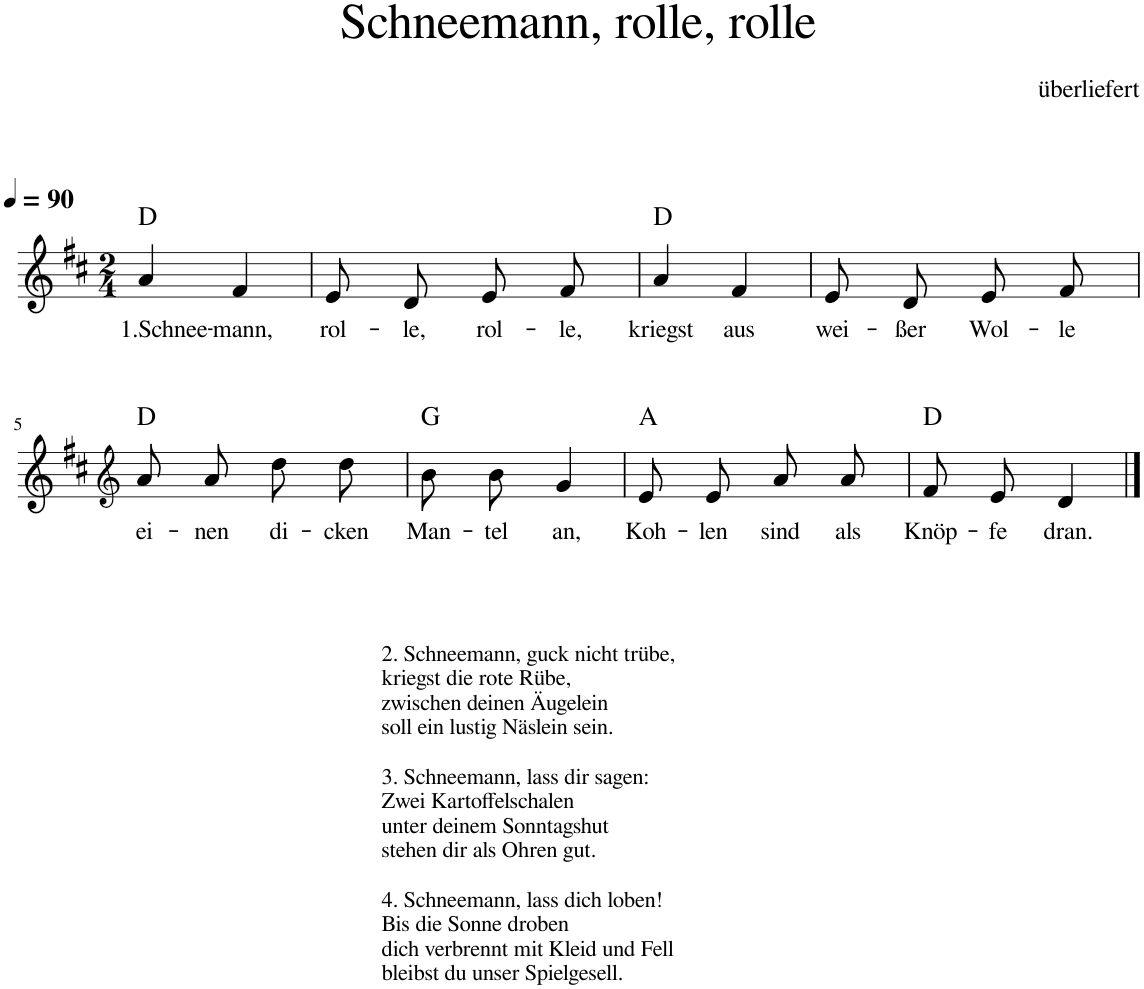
**kern	**text	**harte
*part1	*part1	*part1
*staff1	*staff1	*
*I"unbenannt1	*	*
*clefG2	*	*
*k[f#c#]	*	*
*M2/4	*	*
*MM90	*	*
=1	=1	=1
!	!LO:LY:b	!
4a/	1.Schnee-	D:maj
!	!LO:LY:b	!
4f#/	mann,	.
=2	=2	=2
!	!LO:LY:b	!
8e/L	rol-	.
!	!LO:LY:b	!
8d/J	le,	.
!	!LO:LY:b	!
8e/L	rol-	.
!	!LO:LY:b	!
8f#/J	le,	.
=3	=3	=3
!	!LO:LY:b	!
4a/	kriegst	D:maj
!	!LO:LY:b	!
4f#/	aus	.
=4	=4	=4
!	!LO:LY:b	!
8e/L	wei-	.
!	!LO:LY:b	!
8d/J	ßer	.
!	!LO:LY:b	!
8e/L	Wol-	.
!	!LO:LY:b	!
8f#/J	le	.
!!LO:LB:g=z
=5	=5	=5
*clefG2	*	*
!	!LO:LY:b	!
8a/L	ei-	D:maj
!	!LO:LY:b	!
8a/J	nen	.
!	!LO:LY:b	!
8dd\L	di-	.
!	!LO:LY:b	!
8dd\J	cken	.
=6	=6	=6
!LO:TX:b:t=2. Schneemann, guck nicht trübe,	!	!
!LO:TX:b:t=kriegst die rote Rübe,	!	!
!LO:TX:b:t=zwischen deinen Äugelein	!	!
!LO:TX:b:t=soll ein lustig Näslein sein.	!	!
!LO:TX:b:t=3. Schneemann, lass dir sagen&colon;	!	!
!LO:TX:b:t=Zwei Kartoffelschalen	!	!
!LO:TX:b:t=unter deinem Sonntagshut	!	!
!LO:TX:b:t=stehen dir als Ohren gut.	!	!
!LO:TX:b:t=4. Schneemann, lass dich loben!	!	!
!LO:TX:b:t=Bis die Sonne droben	!	!
!LO:TX:b:t=dich verbrennt mit Kleid und Fell	!	!
!LO:TX:b:t=bleibst du unser Spielgesell.	!	!
!	!LO:LY:b	!
8b\L	Man-	G:maj
!	!LO:LY:b	!
8b\J	tel	.
!	!LO:LY:b	!
4g/	an,	.
=7	=7	=7
!	!LO:LY:b	!
8e/L	Koh-	A:maj
!	!LO:LY:b	!
8e/J	len	.
!	!LO:LY:b	!
8a/L	sind	.
!	!LO:LY:b	!
8a/J	als	.
=8	=8	=8
!	!LO:LY:b	!
8f#/L	Knöp-	D:maj
!	!LO:LY:b	!
8e/J	fe	.
!	!LO:LY:b	!
4d/	dran.	.
==	==	==
*-	*-	*-
